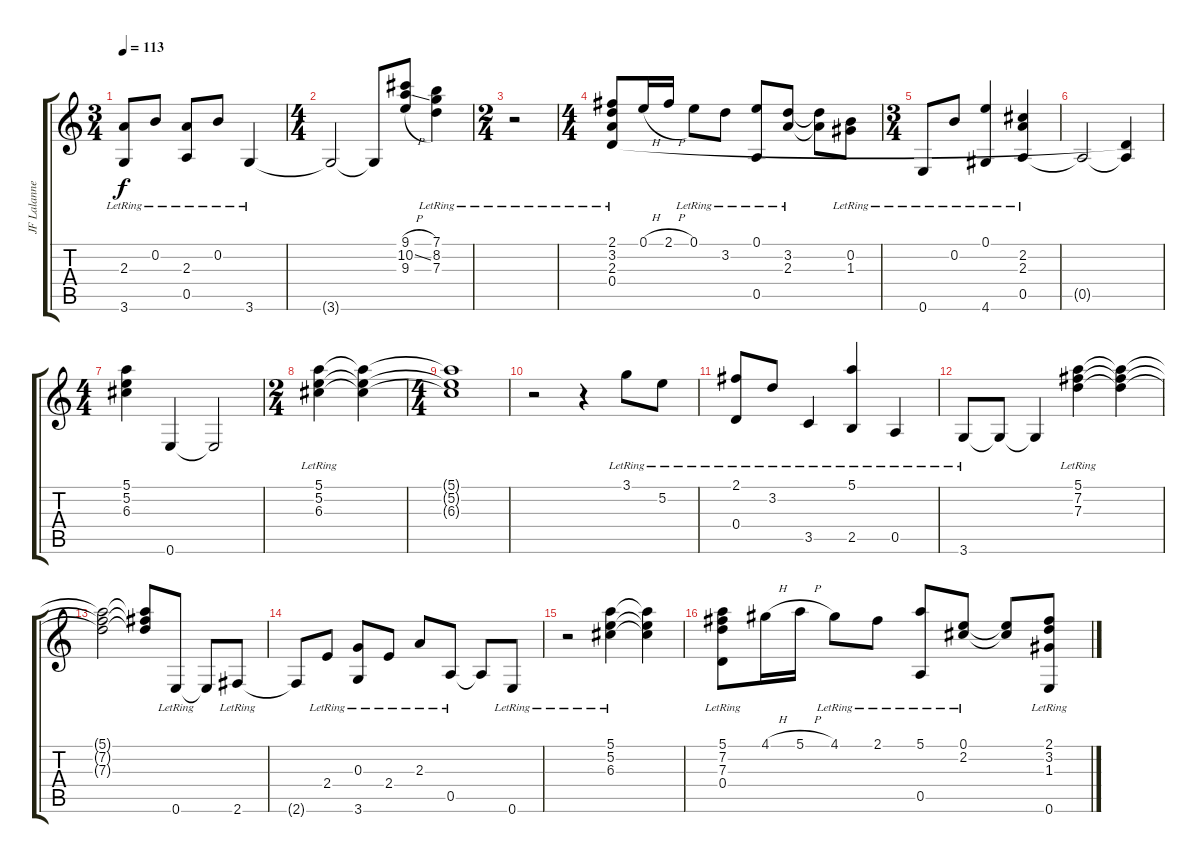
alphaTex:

\track ("JF Lalanne" "JF Lalanne") {instrument acousticguitarnylon}
\staff {score tabs}
\tuning (E4 B3 G3 D3 A2 E2) {hide}
\ts (3 4)
\tempo 113
\clef g2
\ks c
(2.3{lr} 3.6{lr}).8{dy f instrument acousticguitarnylon} 0.2{lr}.8 (2.3{lr} 0.5{lr}).8 0.2{lr}.8 3.6{lr}.4 |
\ts (4 4)
3.6{t}.2 3.6{t}.8 (9.1{h} 10.2{ss} 9.3{h}).8 (7.1{lr} 8.2{lr} 7.3{lr}).4 |
\ts (2 4)
r.2 |
\ts (4 4)
(2.1{lr} 3.2{lr} 2.3{lr} 0.4{lr}).8 0.1{h}.16 2.1{h}.16 0.1{lr}.8 3.2{lr}.8 (0.1{lr} 0.5{lr}).8 (3.2{lr} 2.3{lr}).8 (3.2{t} 2.3{t}).8 (0.2{lr} 1.3{lr}).8 |
\ts (3 4)
0.6{lr}.8 0.2{lr}.8 (0.1{lr} 4.6{lr}).4 (2.2{lr} 2.3{lr} 0.5{lr}).4 |
0.5{t}.2 (0.4{t} 0.5{t}).4 |
\ts (4 4)
(5.1 5.2 6.3).4 0.6.4 0.6{t}.2 |
\ts (2 4)
(5.1{lr} 5.2{lr} 6.3{lr}).4 (5.1{t} 5.2{t} 6.3{t}).4 |
\ts (4 4)
(5.1{t} 5.2{t} 6.3{t}).1 |
r.2 r.4 3.1{lr}.8 5.2{lr}.8 |
(2.1{lr} 0.4{lr}).8 3.2{lr}.8 3.5{lr}.4 (5.1{lr} 2.5{lr}).4 0.5{lr}.4 |
3.6{lr}.8 3.6{t}.8 3.6{t}.4 (5.1{lr} 7.2{lr} 7.3{lr}).4 (5.1{t} 7.2{t} 7.3{t}).4 |
(5.1{t} 7.2{t} 7.3{t}).2 (5.1{t} 7.2{t} 7.3{t}).8 0.6{lr}.8 0.6{t}.8 2.6{lr}.8 |
2.6{t}.8 2.4{lr}.8 (0.3{lr} 3.6{lr}).8 2.4{lr}.8 2.3{lr}.8 0.5{lr}.8 0.5{t}.8 0.6{lr}.8 |
r.2 (5.1{lr} 5.2{lr} 6.3{lr}).4 (5.1{t} 5.2{t} 6.3{t}).4 |
(5.1 7.2 7.3{lr} 0.4{lr}).8 4.1{h}.16 5.1{h}.16 4.1{lr}.8 2.1{lr}.8 (5.1{lr} 0.5{lr}).8 (0.1{lr} 2.2{lr}).8 (0.1{t} 2.2{t}).8 (2.1{lr} 3.2{lr} 1.3{lr} 0.6{lr}).8
